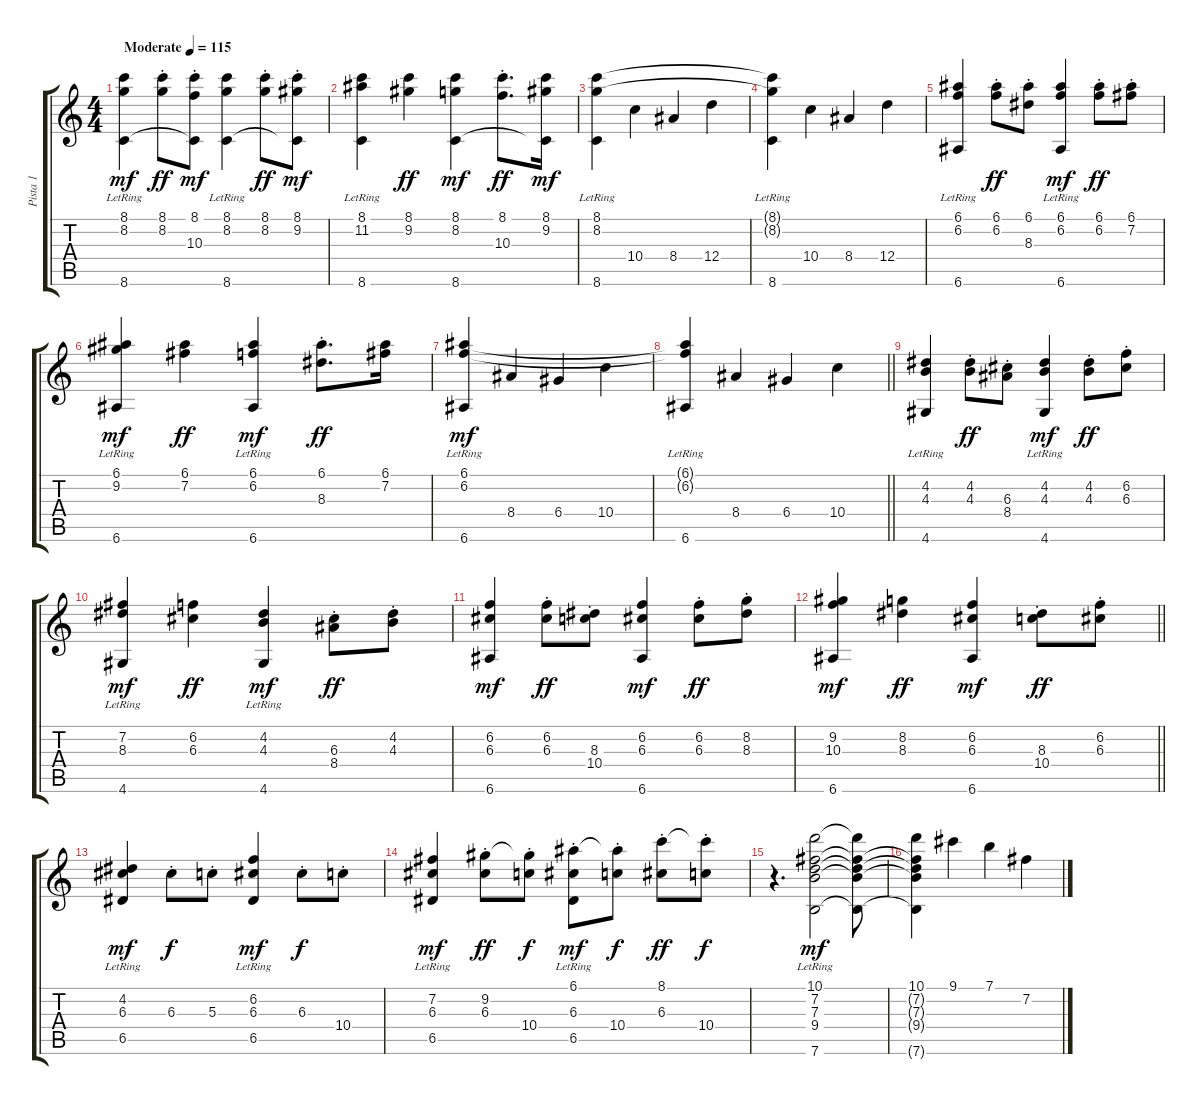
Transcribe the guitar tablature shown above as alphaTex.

\track ("Pista 1" "Pista 1") {instrument acousticguitarsteel}
\staff {score tabs}
\tuning (E4 B3 G3 D3 A2 E2) {hide}
\ts (4 4)
\tempo (115 "Moderate")
\clef g2
\ks c
(8.1 8.2 8.6{lr}).4{dy mf instrument acousticguitarsteel} (8.1{st} 8.2{st}).8{dy ff} (8.1{st} 10.3{st} 8.6{t}).8{dy mf} (8.1 8.2 8.6{lr}).4 (8.1{st} 8.2{st}).8{dy ff} (8.1{st} 9.2{st} 8.6{t}).8{dy mf} |
(8.1 11.2 8.6{lr}).4 (8.1 9.2).4{dy ff} (8.1 8.2 8.6).4{dy mf} (8.1{st} 10.3{st}).8{d dy ff} (8.1 9.2 8.6{t}).16{dy mf} |
(8.1{lr} 8.2{lr} 8.6{lr}).4 10.4.4 8.4.4 12.4.4 |
(8.1{t} 8.2{t} 8.6{lr}).4 10.4.4 8.4.4 12.4.4 |
(6.1 6.2 6.6{lr}).4 (6.1{st} 6.2{st}).8{dy ff} (6.1{st} 8.3{st}).8 (6.1 6.2 6.6{lr}).4{dy mf} (6.1{st} 6.2{st}).8{dy ff} (6.1{st} 7.2{st}).8 |
(6.1 9.2 6.6{lr}).4{dy mf} (6.1 7.2).4{dy ff} (6.1 6.2 6.6{lr}).4{dy mf} (6.1{st} 8.3{st}).8{d dy ff} (6.1 7.2).16 |
(6.1{lr} 6.2{lr} 6.6{lr}).4{dy mf} 8.4.4 6.4.4 10.4.4 |
\barLineRight lightlight
(6.1{t} 6.2{t} 6.6{lr}).4 8.4.4 6.4.4 10.4.4 |
(4.2 4.3 4.6{lr}).4 (4.2{st} 4.3{st}).8{dy ff} (6.3{st} 8.4{st}).8 (4.2 4.3 4.6{lr}).4{dy mf} (4.2{st} 4.3{st}).8{dy ff} (6.2{st} 6.3{st}).8 |
(7.2 8.3 4.6{lr}).4{dy mf} (6.2 6.3).4{dy ff} (4.2 4.3 4.6{lr}).4{dy mf} (6.3{st} 8.4{st}).8{dy ff} (4.2{st} 4.3{st}).8 |
(6.2 6.3 6.6).4{dy mf} (6.2{st} 6.3{st}).8{dy ff} (8.3{st} 10.4{st}).8 (6.2 6.3 6.6).4{dy mf} (6.2{st} 6.3{st}).8{dy ff} (8.2{st} 8.3{st}).8 |
\barLineRight lightlight
(9.2 10.3 6.6).4{dy mf} (8.2 8.3).4{dy ff} (6.2 6.3 6.6).4{dy mf} (8.3{st} 10.4{st}).8{dy ff} (6.2{st} 6.3{st}).8 |
(4.2{lr} 6.3 6.5{lr}).4{dy mf} 6.3{st}.8{dy f} 5.3{st}.8 (6.2{lr} 6.3 6.5{lr}).4{dy mf} 6.3{st}.8{dy f} 10.4{st}.8 |
(7.2 6.3 6.5{lr}).4{dy mf} (9.2 6.3{st}).8{dy ff} (9.2{t} 10.4{st}).8{dy f} (6.1 6.3{st} 6.5{lr}).8{dy mf} (6.1{t} 10.4{st}).8{dy f} (8.1 6.3{st}).8{dy ff} (8.1{t} 10.4{st}).8{dy f} |
r.4{d} (10.1{lr} 7.2{lr} 7.3{lr} 9.4{lr} 7.6{lr}).2{dy mf} (10.1{t} 7.2{t} 7.3{t} 9.4{t} 7.6{t}).8 |
(10.1 7.2{t} 7.3{t} 9.4{t} 7.6{t}).4 9.1.4 7.1.4 7.2.4
